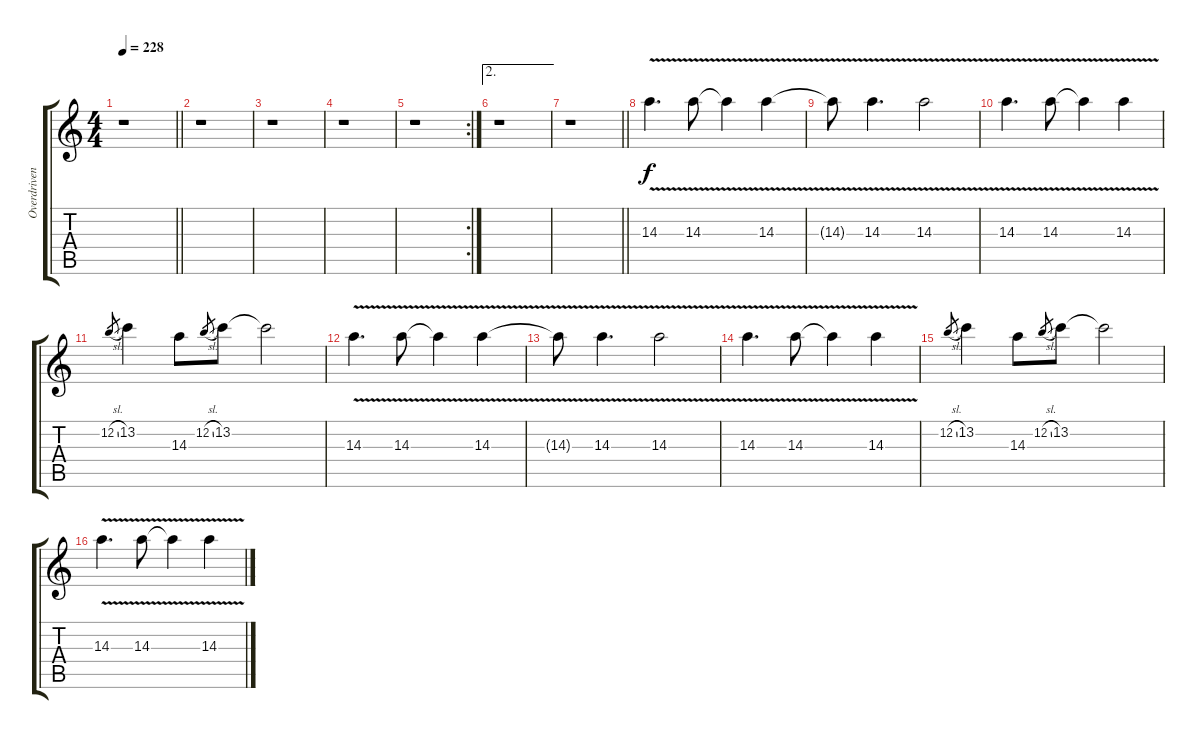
\track ("Overdriven Gtr (Solo)" "Overdriven") {instrument overdrivenguitar}
\staff {score tabs}
\tuning (E4 B3 G3 D4 A3 E3) {hide}
\ts (4 4)
\tempo 228
\clef g2
\barLineRight lightlight
\ks c
r.1{dy f} |
r.1 |
r.1 |
r.1 |
\rc 2
r.1 |
\ae 2
r.1 |
\barLineRight lightlight
r.1 |
14.3{v}.4{d} 14.3{v}.8 14.3{v t}.4 14.3{v}.4 |
14.3{v t}.8 14.3{v}.4{d} 14.3{v}.2 |
14.3{v}.4{d} 14.3{v}.8 14.3{v t}.4 14.3{v}.4 |
12.2{sl}.8{gr} 13.2.4 14.3.8 12.2{sl}.8{gr} 13.2.8 13.2{t}.2 |
14.3{v}.4{d} 14.3{v}.8 14.3{v t}.4 14.3{v}.4 |
14.3{v t}.8 14.3{v}.4{d} 14.3{v}.2 |
14.3{v}.4{d} 14.3{v}.8 14.3{v t}.4 14.3{v}.4 |
12.2{sl}.8{gr} 13.2.4 14.3.8 12.2{sl}.8{gr} 13.2.8 13.2{t}.2 |
14.3{v}.4{d} 14.3{v}.8 14.3{v t}.4 14.3{v}.4
